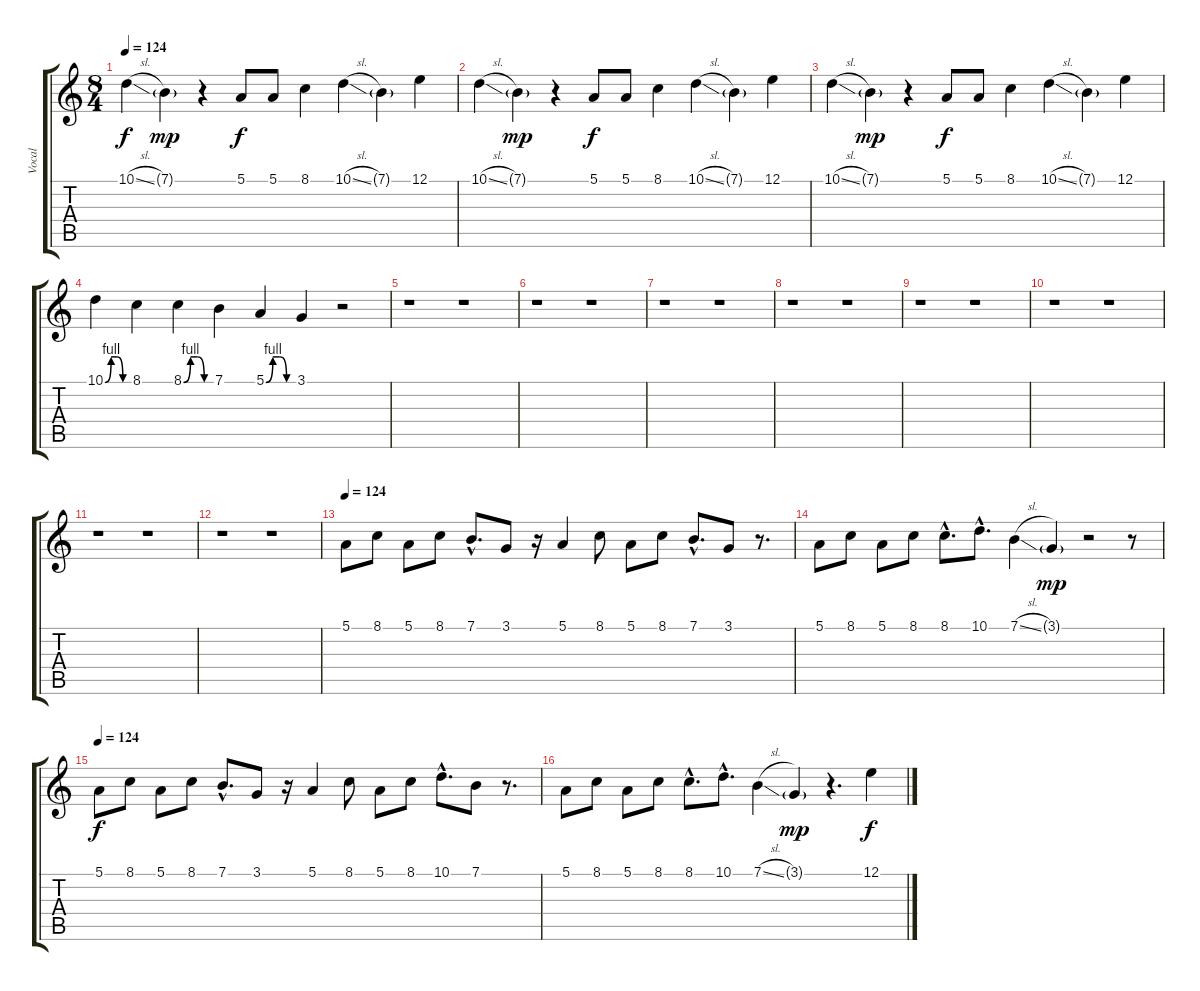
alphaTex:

\track ("Vocal" "Vocal") {instrument trumpet}
\staff {score tabs}
\tuning (E4 B3 G3 D3 A2 E2) {hide}
\ts (8 4)
\tempo 124
\clef g2
\ks c
10.1{sl}.4{dy f} 7.1{g}.4{dy mp} r.4 5.1.8{dy f} 5.1.8 8.1.4 10.1{sl}.4 7.1{g}.4 12.1.4 |
10.1{sl}.4 7.1{g}.4{dy mp} r.4 5.1.8{dy f} 5.1.8 8.1.4 10.1{sl}.4 7.1{g}.4 12.1.4 |
10.1{sl}.4 7.1{g}.4{dy mp} r.4 5.1.8{dy f} 5.1.8 8.1.4 10.1{sl}.4 7.1{g}.4 12.1.4 |
10.1{be (custom 0 0 15 4 30 4 45 0 60 0)}.4 8.1.4 8.1{be (custom 0 0 15 4 30 4 45 0 60 0)}.4 7.1.4 5.1{be (custom 0 0 15 4 30 4 45 0 60 0)}.4 3.1.4 r.2 |
r.1 r.1 |
r.1 r.1 |
r.1 r.1 |
r.1 r.1 |
r.1 r.1 |
r.1 r.1 |
r.1 r.1 |
r.1 r.1 |
\tempo 124
5.1.8 8.1.8 5.1.8 8.1.8 7.1{hac}.8{d} 3.1.8 r.16 5.1.4 8.1.8 5.1.8 8.1.8 7.1{hac}.8{d} 3.1.8 r.8{d} |
5.1.8 8.1.8 5.1.8 8.1.8 8.1{hac}.8{d} 10.1{hac}.8{d} 7.1{sl}.4 3.1{g}.4{dy mp} r.2 r.8 |
\tempo 124
5.1.8{dy f} 8.1.8 5.1.8 8.1.8 7.1{hac}.8{d} 3.1.8 r.16 5.1.4 8.1.8 5.1.8 8.1.8 10.1{hac}.8{d} 7.1.8 r.8{d} |
5.1.8 8.1.8 5.1.8 8.1.8 8.1{hac}.8{d} 10.1{hac}.8{d} 7.1{sl}.4 3.1{g}.4{dy mp} r.4{d} 12.1.4{dy f}
